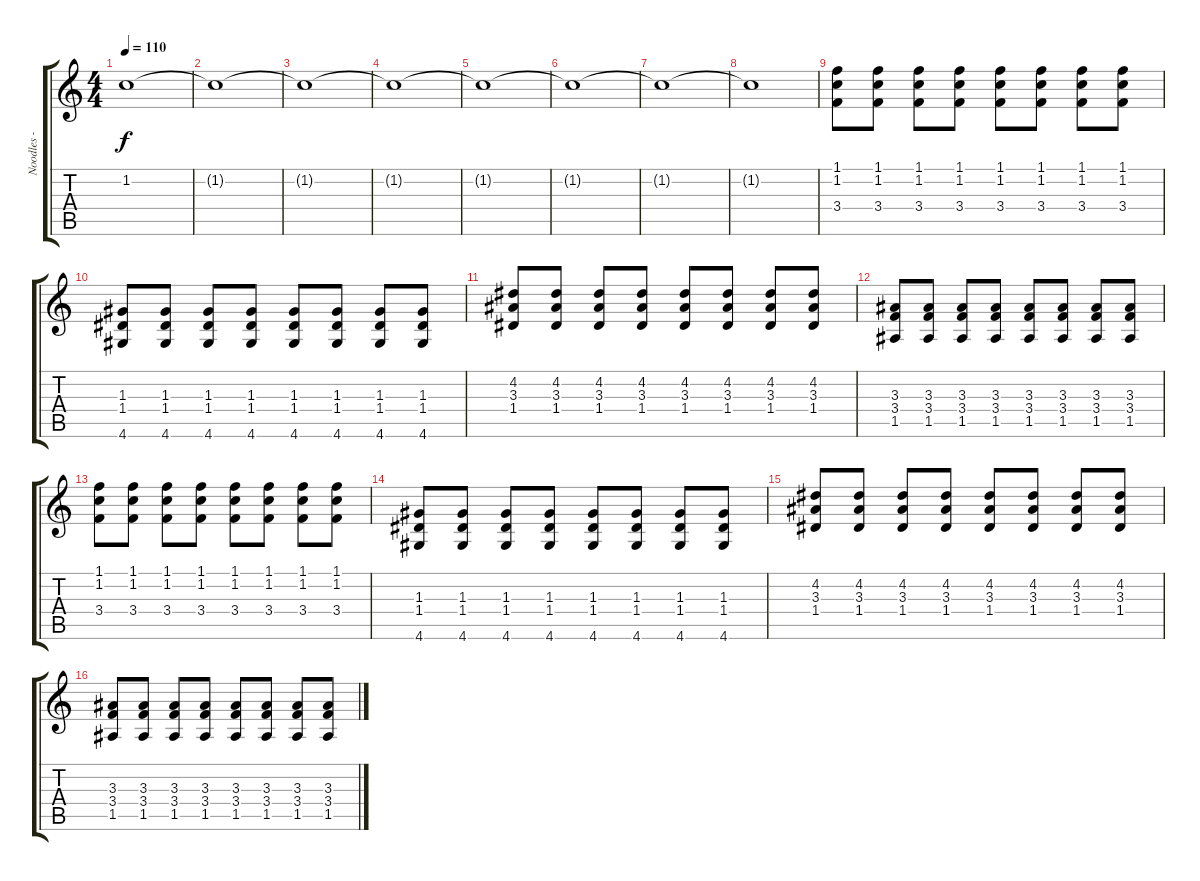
\track ("Noodles - Lead Gtr(Disto)" "Noodles - ") {instrument distortionguitar}
\staff {score tabs}
\tuning (E4 B3 G3 D3 A2 E2) {hide}
\ts (4 4)
\tempo 110
\clef g2
\ks c
1.2.1{dy f} |
1.2{t}.1 |
1.2{t}.1 |
1.2{t}.1 |
1.2{t}.1 |
1.2{t}.1 |
1.2{t}.1 |
1.2{t}.1 |
(1.1 1.2 3.4).8 (1.1 1.2 3.4).8 (1.1 1.2 3.4).8 (1.1 1.2 3.4).8 (1.1 1.2 3.4).8 (1.1 1.2 3.4).8 (1.1 1.2 3.4).8 (1.1 1.2 3.4).8 |
(1.3 1.4 4.6).8 (1.3 1.4 4.6).8 (1.3 1.4 4.6).8 (1.3 1.4 4.6).8 (1.3 1.4 4.6).8 (1.3 1.4 4.6).8 (1.3 1.4 4.6).8 (1.3 1.4 4.6).8 |
(4.2 3.3 1.4).8 (4.2 3.3 1.4).8 (4.2 3.3 1.4).8 (4.2 3.3 1.4).8 (4.2 3.3 1.4).8 (4.2 3.3 1.4).8 (4.2 3.3 1.4).8 (4.2 3.3 1.4).8 |
(3.3 3.4 1.5).8 (3.3 3.4 1.5).8 (3.3 3.4 1.5).8 (3.3 3.4 1.5).8 (3.3 3.4 1.5).8 (3.3 3.4 1.5).8 (3.3 3.4 1.5).8 (3.3 3.4 1.5).8 |
(1.1 1.2 3.4).8 (1.1 1.2 3.4).8 (1.1 1.2 3.4).8 (1.1 1.2 3.4).8 (1.1 1.2 3.4).8 (1.1 1.2 3.4).8 (1.1 1.2 3.4).8 (1.1 1.2 3.4).8 |
(1.3 1.4 4.6).8 (1.3 1.4 4.6).8 (1.3 1.4 4.6).8 (1.3 1.4 4.6).8 (1.3 1.4 4.6).8 (1.3 1.4 4.6).8 (1.3 1.4 4.6).8 (1.3 1.4 4.6).8 |
(4.2 3.3 1.4).8 (4.2 3.3 1.4).8 (4.2 3.3 1.4).8 (4.2 3.3 1.4).8 (4.2 3.3 1.4).8 (4.2 3.3 1.4).8 (4.2 3.3 1.4).8 (4.2 3.3 1.4).8 |
(3.3 3.4 1.5).8 (3.3 3.4 1.5).8 (3.3 3.4 1.5).8 (3.3 3.4 1.5).8 (3.3 3.4 1.5).8 (3.3 3.4 1.5).8 (3.3 3.4 1.5).8 (3.3 3.4 1.5).8
